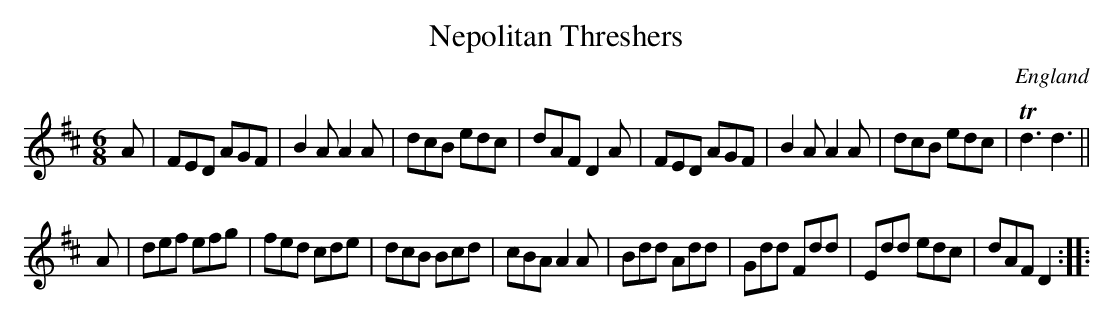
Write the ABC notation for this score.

X:1
T:Nepolitan Threshers
L:1/8
M:6/8
O:England
K:D major
A |\
FED AGF | B2A A2A | dcB edc | dAF D2A |\
FED AGF | B2A A2A | dcB edc | Td3 d3 ||
A |\
def efg | fed cde | dcB Bcd | cBA A2 A |\
Bdd Add | Gdd Fdd | Edd edc | dAF D2 ::
